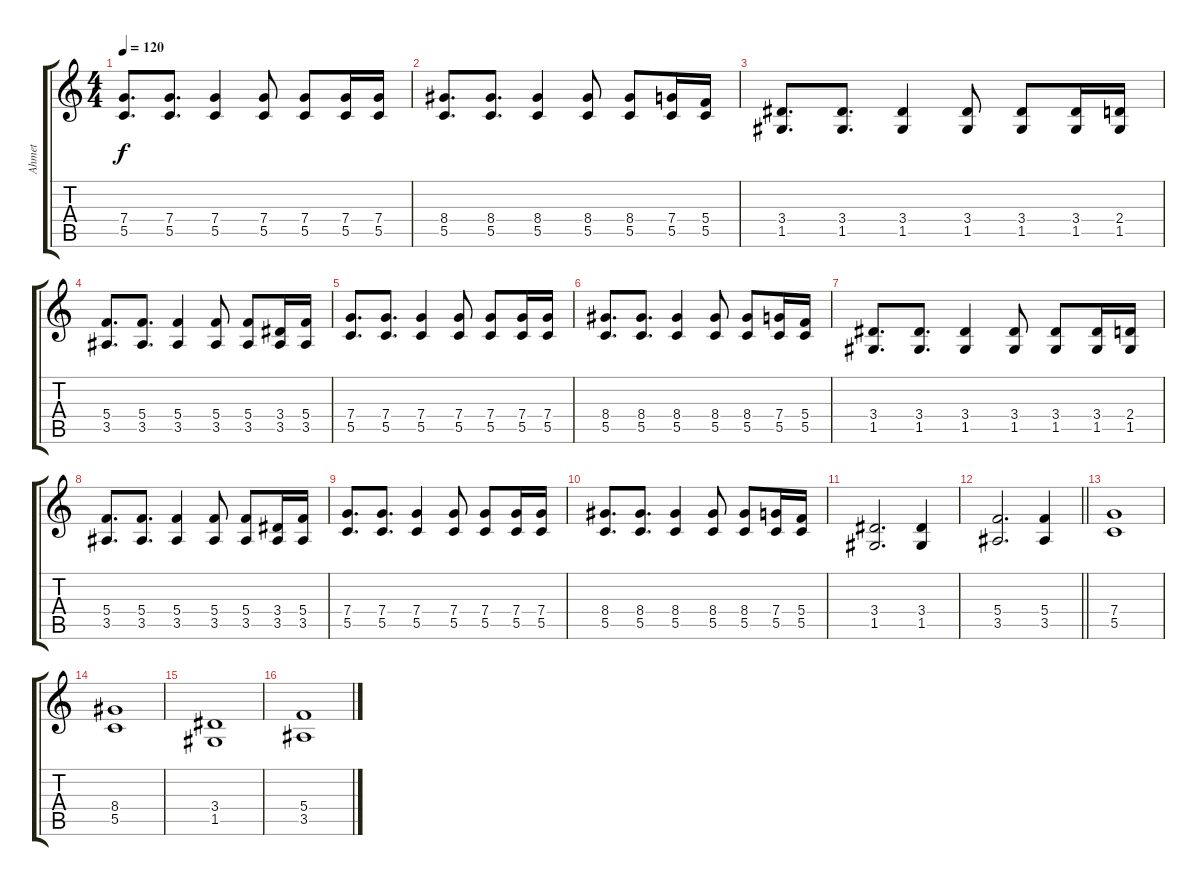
\track ("Ahmet" "Ahmet") {instrument distortionguitar}
\staff {score tabs}
\tuning (D4 A3 F3 C3 G2 D2) {hide}
\ts (4 4)
\tempo 120
\clef g2
\ks c
(7.4 5.5).8{d dy f} (7.4 5.5).8{d} (7.4 5.5).4 (7.4 5.5).8 (7.4 5.5).8 (7.4 5.5).16 (7.4 5.5).16 |
(8.4 5.5).8{d} (8.4 5.5).8{d} (8.4 5.5).4 (8.4 5.5).8 (8.4 5.5).8 (7.4 5.5).16 (5.4 5.5).16 |
(3.4 1.5).8{d} (3.4 1.5).8{d} (3.4 1.5).4 (3.4 1.5).8 (3.4 1.5).8 (3.4 1.5).16 (2.4 1.5).16 |
(5.4 3.5).8{d} (5.4 3.5).8{d} (5.4 3.5).4 (5.4 3.5).8 (5.4 3.5).8 (3.4 3.5).16 (5.4 3.5).16 |
(7.4 5.5).8{d} (7.4 5.5).8{d} (7.4 5.5).4 (7.4 5.5).8 (7.4 5.5).8 (7.4 5.5).16 (7.4 5.5).16 |
(8.4 5.5).8{d} (8.4 5.5).8{d} (8.4 5.5).4 (8.4 5.5).8 (8.4 5.5).8 (7.4 5.5).16 (5.4 5.5).16 |
(3.4 1.5).8{d} (3.4 1.5).8{d} (3.4 1.5).4 (3.4 1.5).8 (3.4 1.5).8 (3.4 1.5).16 (2.4 1.5).16 |
(5.4 3.5).8{d} (5.4 3.5).8{d} (5.4 3.5).4 (5.4 3.5).8 (5.4 3.5).8 (3.4 3.5).16 (5.4 3.5).16 |
(7.4 5.5).8{d} (7.4 5.5).8{d} (7.4 5.5).4 (7.4 5.5).8 (7.4 5.5).8 (7.4 5.5).16 (7.4 5.5).16 |
(8.4 5.5).8{d} (8.4 5.5).8{d} (8.4 5.5).4 (8.4 5.5).8 (8.4 5.5).8 (7.4 5.5).16 (5.4 5.5).16 |
(3.4 1.5).2{d} (3.4 1.5).4 |
\barLineRight lightlight
(5.4 3.5).2{d} (5.4 3.5).4 |
(7.4 5.5).1 |
(8.4 5.5).1 |
(3.4 1.5).1 |
(5.4 3.5).1
